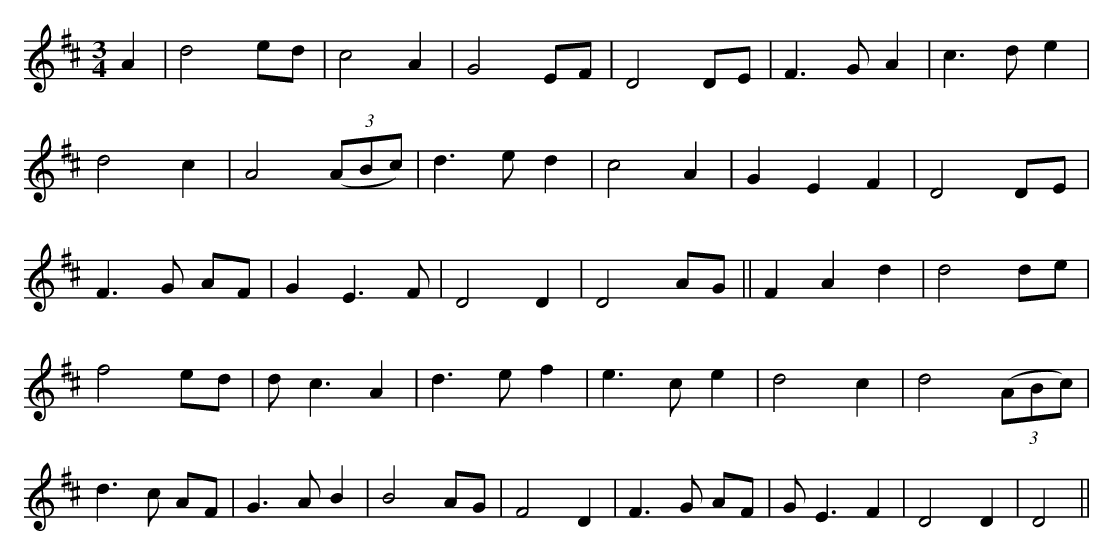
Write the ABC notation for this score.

X:1
M:3/4
K:D
A2|d4 ed|c4 A2|G4 EF|D4 DE|F3G A2|c3d e2|
d4 c2|A4 (3(ABc)|d3e d2|c4 A2|G2E2F2|D4 DE|
F3G AF|G2 E3F|D4 D2|D4 AG||F2A2d2|d4 de|
f4 ed|dc3 A2|d3e f2|e3c e2|d4 c2|d4 (3(ABc)|
d3c AF|G3A B2|B4 AG|F4 D2|F3G AF|GE3 F2|D4 D2|D4||
